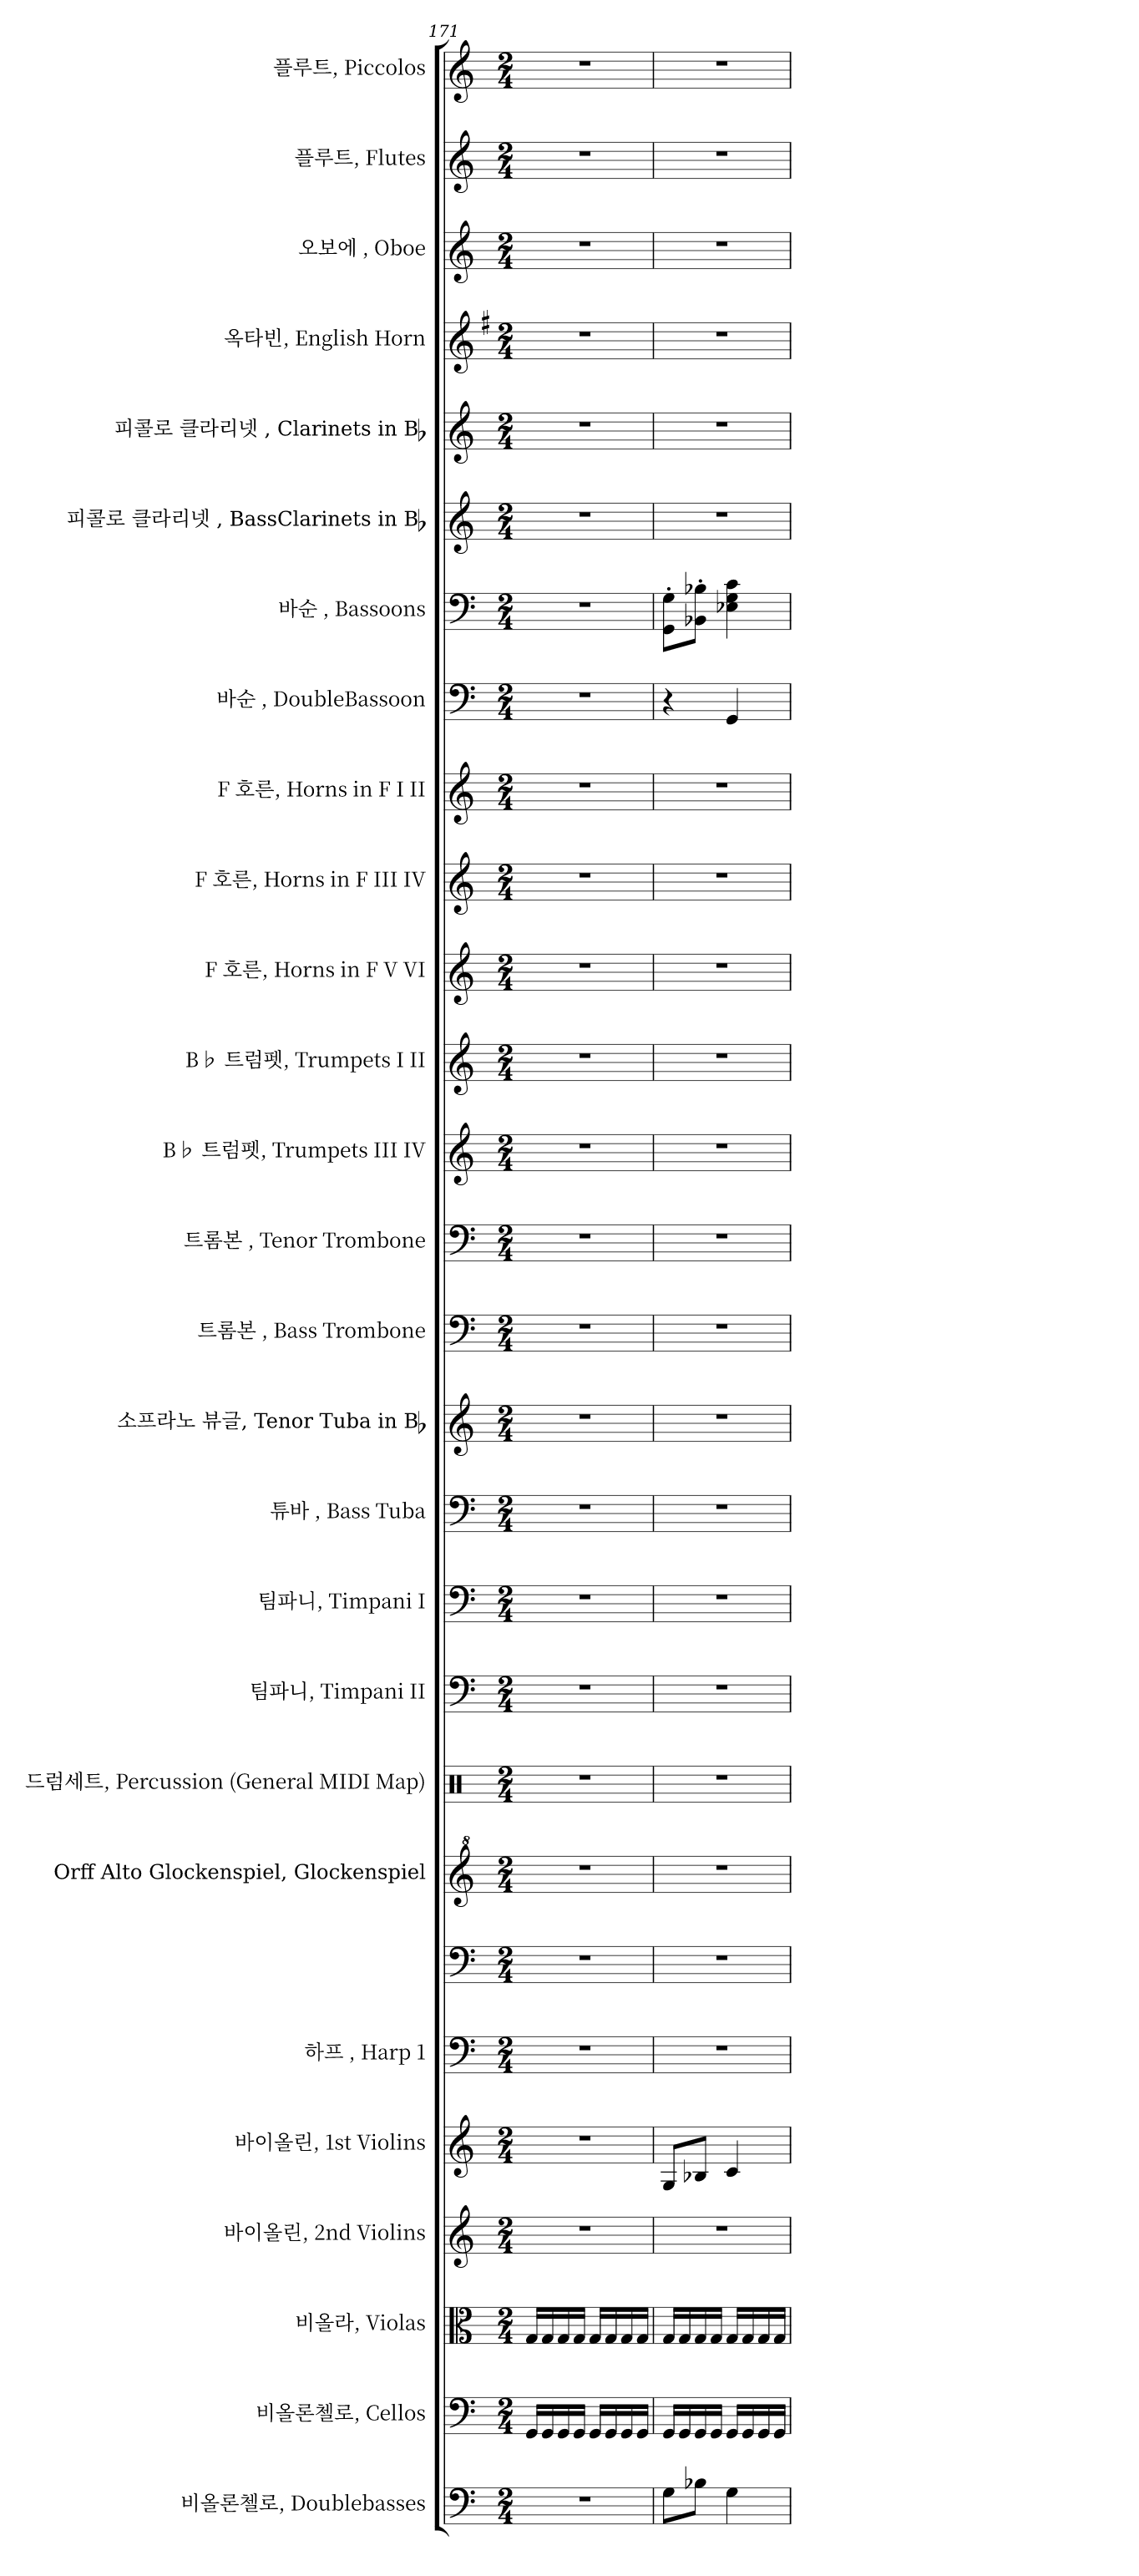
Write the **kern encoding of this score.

**kern	**kern	**kern	**kern	**kern	**kern	**kern	**kern	**kern	**kern	**kern	**kern	**kern	**kern	**kern	**kern	**kern	**kern	**kern	**kern	**kern	**kern	**kern	**kern	**kern	**kern	**kern	**kern
*part27	*part26	*part25	*part24	*part23	*part22	*part22	*part21	*part20	*part19	*part18	*part17	*part16	*part15	*part14	*part13	*part12	*part11	*part10	*part9	*part8	*part7	*part6	*part5	*part4	*part3	*part2	*part1
*staff28	*staff27	*staff26	*staff25	*staff24	*staff23	*staff22	*staff21	*staff20	*staff19	*staff18	*staff17	*staff16	*staff15	*staff14	*staff13	*staff12	*staff11	*staff10	*staff9	*staff8	*staff7	*staff6	*staff5	*staff4	*staff3	*staff2	*staff1
*I"비올론첼로, Doublebasses	*I"비올론첼로, Cellos	*I"비올라, Violas	*I"바이올린, 2nd Violins	*I"바이올린, 1st Violins	*I"하프 , Harp 1	*	*I"Orff Alto Glockenspiel, Glockenspiel	*I"드럼세트, Percussion (General MIDI Map)	*I"팀파니, Timpani II	*I"팀파니, Timpani I	*I"튜바 , Bass Tuba	*I"소프라노 뷰글, Tenor Tuba in Bb	*I"트롬본 , Bass Trombone	*I"트롬본 , Tenor Trombone	*I"B♭ 트럼펫, Trumpets III IV	*I"B♭ 트럼펫, Trumpets I II	*I"F 호른, Horns in F  V  VI	*I"F 호른, Horns in F III IV	*I"F 호른, Horns in F  I  II	*I"바순 , DoubleBassoon	*I"바순 , Bassoons	*I"피콜로 클라리넷 , BassClarinets in Bb	*I"피콜로 클라리넷 , Clarinets in Bb	*I"옥타빈, English Horn	*I"오보에 , Oboe	*I"플루트, Flutes	*I"플루트, Piccolos
*	*	*I'Vlas.	*I'Vlns.	*I'Vlns.	*I'Hrp.	*	*I'O. A. Glk.	*	*I'Timp.	*I'Timp.	*I'Tba.	*	*I'Tbn.	*I'Tbn.	*I'B♭ Tpt.	*I'B♭ Tpt.	*I'F Hn.	*I'F Hn.	*I'F Hn.	*	*I'Bsn.	*	*	*	*I'Ob.	*I'Fl.	*
!!LO:PB:g=z
*clefF4	*clefF4	*clefC3	*clefG2	*clefG2	*clefF4	*clefF4	*clefG^2	*clefX	*clefF4	*clefF4	*clefF4	*clefG2	*clefF4	*clefF4	*clefG2	*clefG2	*clefG2	*clefG2	*clefG2	*clefF4	*clefF4	*clefG2	*clefG2	*clefG2	*clefG2	*clefG2	*clefG2
*	*	*	*	*	*	*	*	*	*	*	*	*	*	*	*ITrd1c2	*ITrd1c2	*ITrd4c7	*ITrd4c7	*ITrd4c7	*	*	*ITrd-5c-8	*ITrd-5c-8	*ITrd4c7	*	*	*
*k[]	*k[]	*k[]	*k[]	*k[]	*k[]	*k[]	*k[]	*k[]	*k[]	*k[]	*k[]	*k[]	*k[]	*k[]	*k[b-e-]	*k[b-e-]	*k[b-]	*k[b-]	*k[b-]	*k[]	*k[]	*k[b-e-a-d-]	*k[b-e-a-d-]	*k[]	*k[]	*k[]	*k[]
*M2/4	*M2/4	*M2/4	*M2/4	*M2/4	*M2/4	*M2/4	*M2/4	*M2/4	*M2/4	*M2/4	*M2/4	*M2/4	*M2/4	*M2/4	*M2/4	*M2/4	*M2/4	*M2/4	*M2/4	*M2/4	*M2/4	*M2/4	*M2/4	*M2/4	*M2/4	*M2/4	*M2/4
=171	=171	=171	=171	=171	=171	=171	=171	=171	=171	=171	=171	=171	=171	=171	=171	=171	=171	=171	=171	=171	=171	=171	=171	=171	=171	=171	=171
2r	16GG/LL	16G/LL	2r	2r	2r	2r	2r	2r	2r	2r	2r	2r	2r	2r	2r	2r	2r	2r	2r	2r	2r	2r	2r	2r	2r	2r	2r
.	16GG/	16G/	.	.	.	.	.	.	.	.	.	.	.	.	.	.	.	.	.	.	.	.	.	.	.	.	.
.	16GG/	16G/	.	.	.	.	.	.	.	.	.	.	.	.	.	.	.	.	.	.	.	.	.	.	.	.	.
.	16GG/JJ	16G/JJ	.	.	.	.	.	.	.	.	.	.	.	.	.	.	.	.	.	.	.	.	.	.	.	.	.
.	16GG/LL	16G/LL	.	.	.	.	.	.	.	.	.	.	.	.	.	.	.	.	.	.	.	.	.	.	.	.	.
.	16GG/	16G/	.	.	.	.	.	.	.	.	.	.	.	.	.	.	.	.	.	.	.	.	.	.	.	.	.
.	16GG/	16G/	.	.	.	.	.	.	.	.	.	.	.	.	.	.	.	.	.	.	.	.	.	.	.	.	.
.	16GG/JJ	16G/JJ	.	.	.	.	.	.	.	.	.	.	.	.	.	.	.	.	.	.	.	.	.	.	.	.	.
=172	=172	=172	=172	=172	=172	=172	=172	=172	=172	=172	=172	=172	=172	=172	=172	=172	=172	=172	=172	=172	=172	=172	=172	=172	=172	=172	=172
8G\L	16GG/LL	16G/LL	2r	8G/L	2r	2r	2r	2r	2r	2r	2r	2r	2r	2r	2r	2r	2r	2r	2r	4r	8GG\' 8G\'L	2r	2r	2r	2r	2r	2r
.	16GG/	16G/	.	.	.	.	.	.	.	.	.	.	.	.	.	.	.	.	.	.	.	.	.	.	.	.	.
8B-X\J	16GG/	16G/	.	8B-X/J	.	.	.	.	.	.	.	.	.	.	.	.	.	.	.	.	8BB-X\' 8B-X\'J	.	.	.	.	.	.
.	16GG/JJ	16G/JJ	.	.	.	.	.	.	.	.	.	.	.	.	.	.	.	.	.	.	.	.	.	.	.	.	.
4G\	16GG/LL	16G/LL	.	4c/	.	.	.	.	.	.	.	.	.	.	.	.	.	.	.	4GG/	4E-X\ 4G\ 4c\	.	.	.	.	.	.
.	16GG/	16G/	.	.	.	.	.	.	.	.	.	.	.	.	.	.	.	.	.	.	.	.	.	.	.	.	.
.	16GG/	16G/	.	.	.	.	.	.	.	.	.	.	.	.	.	.	.	.	.	.	.	.	.	.	.	.	.
.	16GG/JJ	16G/JJ	.	.	.	.	.	.	.	.	.	.	.	.	.	.	.	.	.	.	.	.	.	.	.	.	.
=	=	=	=	=	=	=	=	=	=	=	=	=	=	=	=	=	=	=	=	=	=	=	=	=	=	=	=
*-	*-	*-	*-	*-	*-	*-	*-	*-	*-	*-	*-	*-	*-	*-	*-	*-	*-	*-	*-	*-	*-	*-	*-	*-	*-	*-	*-
